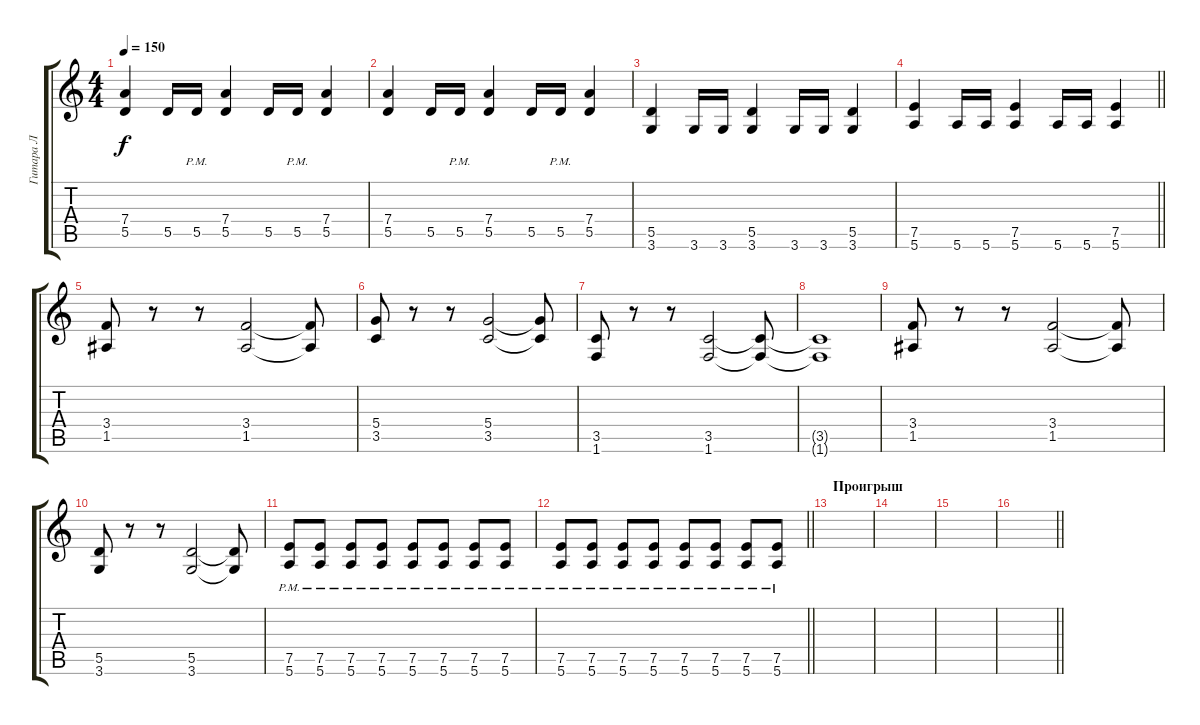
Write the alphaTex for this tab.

\track ("Гитара Л" "Гитара Л") {instrument overdrivenguitar}
\staff {score tabs}
\tuning (E4 B3 G3 D3 A2 E2) {hide}
\ts (4 4)
\tempo 150
\clef g2
\ks c
(7.4 5.5).4{dy f} 5.5.16 5.5{pm}.16 (7.4 5.5).4 5.5.16 5.5{pm}.16 (7.4 5.5).4 |
(7.4 5.5).4 5.5.16 5.5{pm}.16 (7.4 5.5).4 5.5.16 5.5{pm}.16 (7.4 5.5).4 |
(5.5 3.6).4 3.6.16 3.6.16 (5.5 3.6).4 3.6.16 3.6.16 (5.5 3.6).4 |
\barLineRight lightlight
(7.5 5.6).4 5.6.16 5.6.16 (7.5 5.6).4 5.6.16 5.6.16 (7.5 5.6).4 |
\section ("" " ")
(3.4 1.5).8 r.8 r.8 (3.4 1.5).2 (3.4{t} 1.5{t}).8 |
(5.4 3.5).8 r.8 r.8 (5.4 3.5).2 (5.4{t} 3.5{t}).8 |
(3.5 1.6).8 r.8 r.8 (3.5 1.6).2 (3.5{t} 1.6{t}).8 |
(3.5{t} 1.6{t}).1 |
(3.4 1.5).8 r.8 r.8 (3.4 1.5).2 (3.4{t} 1.5{t}).8 |
(5.5 3.6).8 r.8 r.8 (5.5 3.6).2 (5.5{t} 3.6{t}).8 |
(7.5{pm} 5.6{pm}).8 (7.5{pm} 5.6{pm}).8 (7.5{pm} 5.6{pm}).8 (7.5{pm} 5.6{pm}).8 (7.5{pm} 5.6{pm}).8 (7.5{pm} 5.6{pm}).8 (7.5{pm} 5.6{pm}).8 (7.5{pm} 5.6{pm}).8 |
\barLineRight lightlight
(7.5{pm} 5.6{pm}).8 (7.5{pm} 5.6{pm}).8 (7.5{pm} 5.6{pm}).8 (7.5{pm} 5.6{pm}).8 (7.5{pm} 5.6{pm}).8 (7.5{pm} 5.6{pm}).8 (7.5{pm} 5.6{pm}).8 (7.5{pm} 5.6{pm}).8 |
\section ("" "Проигрыш")
|
|
|
\barLineRight lightlight
